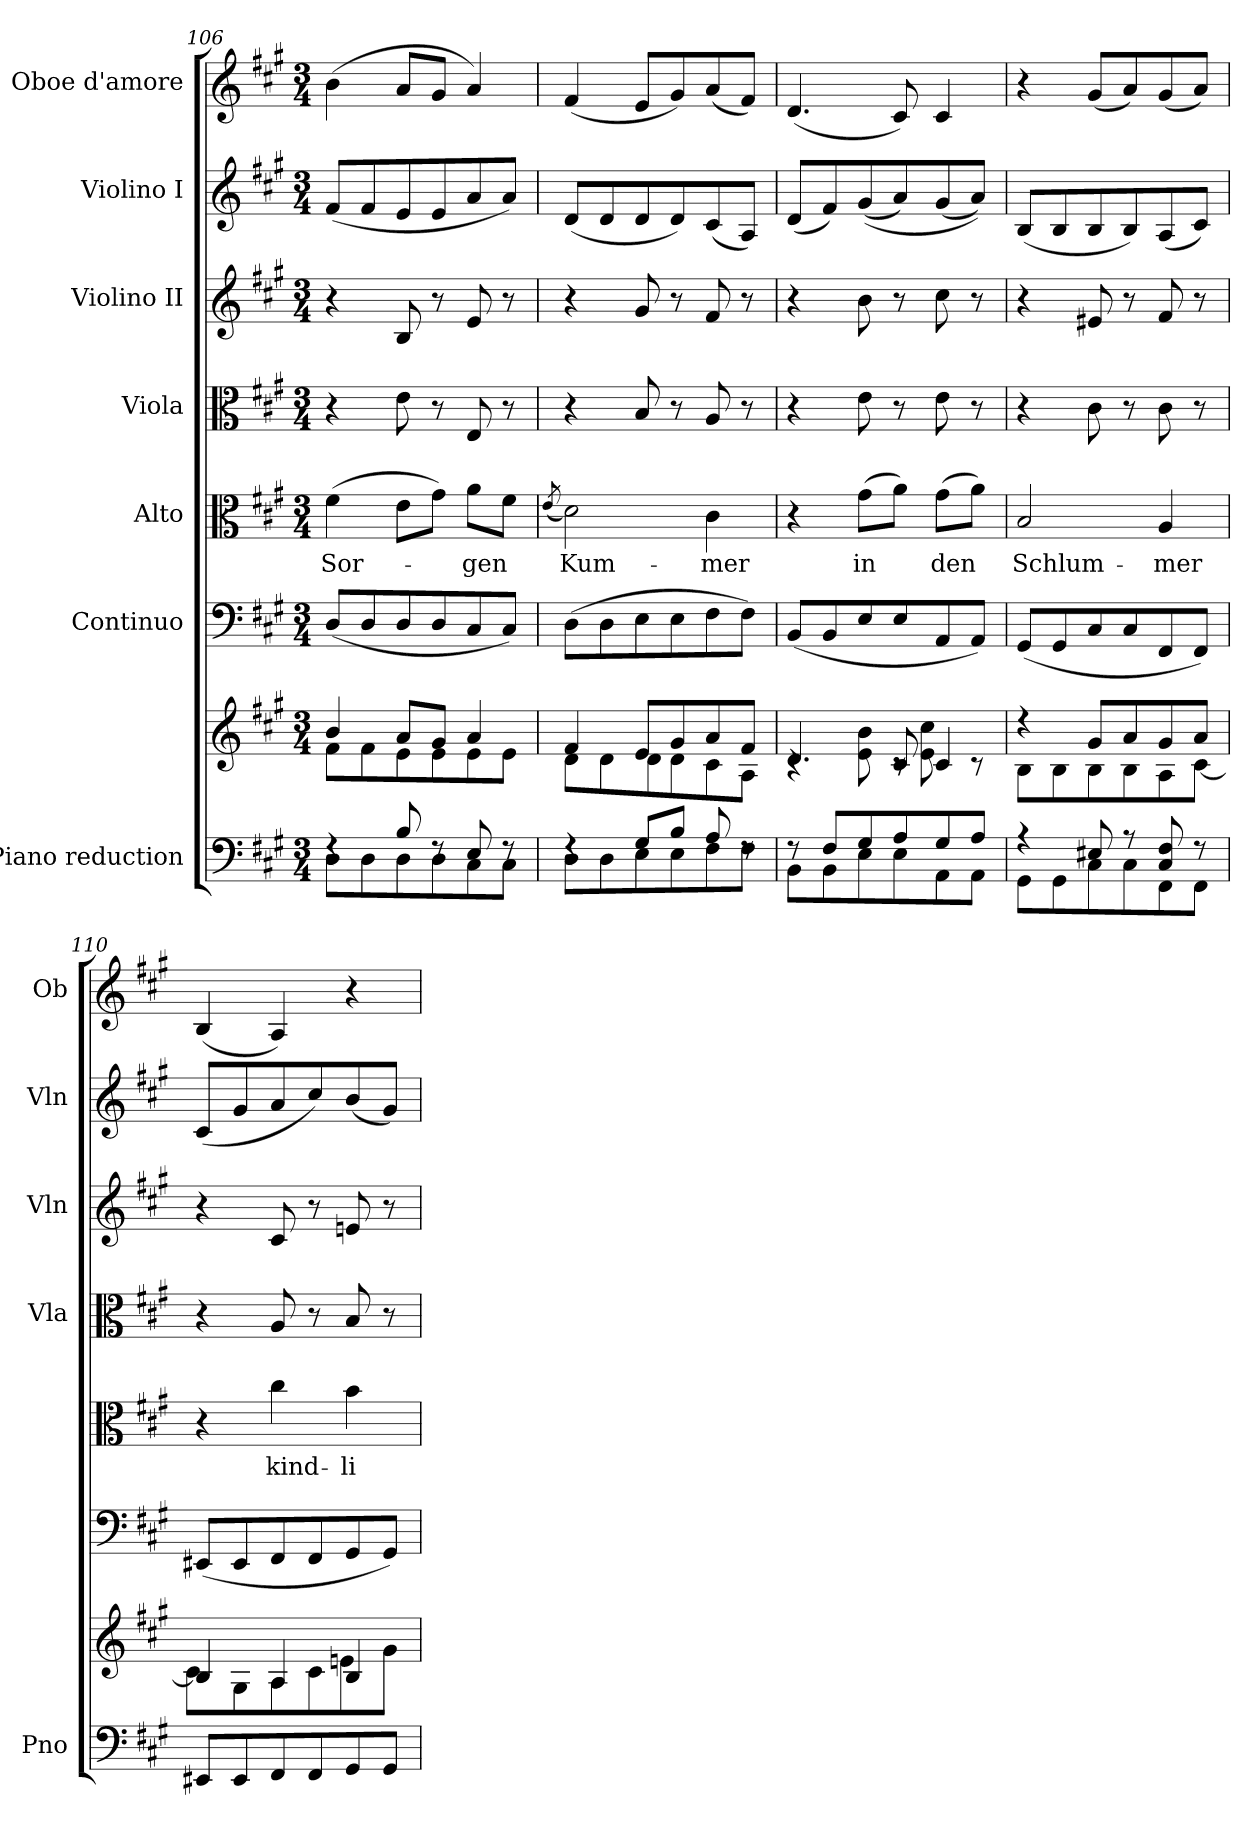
**kern	**kern	**kern	**kern	**text	**kern	**kern	**kern	**kern
*part7	*part7	*part6	*part5	*part5	*part4	*part3	*part2	*part1
*staff8	*staff7	*staff6	*staff5	*staff5	*staff4	*staff3	*staff2	*staff1
*I"Piano reduction	*	*I"Continuo	*I"Alto	*	*I"Viola	*I"Violino II	*I"Violino I	*I"Oboe d'amore
*I'Pno	*	*	*	*	*I'Vla	*I'Vln	*I'Vln	*I'Ob
!!LO:LB:g=z
*clefF4	*clefG2	*clefF4	*clefC3	*	*clefC3	*clefG2	*clefG2	*clefG2
*k[f#c#g#]	*k[f#c#g#]	*k[f#c#g#]	*k[f#c#g#]	*	*k[f#c#g#]	*k[f#c#g#]	*k[f#c#g#]	*k[f#c#g#]
*M3/4	*M3/4	*M3/4	*M3/4	*	*M3/4	*M3/4	*M3/4	*M3/4
=106	=106	=106	=106	=106	=106	=106	=106	=106
*^	*^	*	*	*	*	*	*	*
!	!	!	!	!	!	!LO:LY:b	!	!	!	!
4rF	8D\L	4b/	8f#\L	(<8D/L	(>4f#\	Sor-	4r	4r	(<8f#/L	(>4b\
.	8D\	.	8f#\	8D/	.	.	.	.	8f#/	.
8B/	8D\	8a/L	8e\	8D/	8e\L	.	8e\	8B/	8e/	8a/L
8rF	8D\	8g#/J	8e\	8D/	8g#\J)	.	8r	8r	8e/	8g#/J
!	!	!	!	!	!	!LO:LY:b	!	!	!	!
8E/	8C#\	4a/	8e\	8C#/	8a\L	-gen	8E/	8e/	8a/	4a/)
8rF	8C#\J	.	8e\J	8C#/J)	8f#\J	.	8r	8r	8a/J)	.
=107	=107	=107	=107	=107	=107	=107	=107	=107	=107	=107
.	.	.	.	.	(<8qe/	.	.	.	.	.
!	!	!	!	!	!	!LO:LY:b	!	!	!	!
4rF	8D\L	4f#/	8d\L	(>8D\L	2d\)	Kum-	4r	4r	(<8d/L	(<4f#/
.	8D\	.	8d\	8D\	.	.	.	.	8d/	.
8G#/L	8E\	8e/L	8d\	8E\	.	.	8B/	8g#/	8d/	8e/L
8B/J	8E\	8g#/	8d\	8E\	.	.	8r	8r	8d/)	8g#/)
!	!	!	!	!	!	!LO:LY:b	!	!	!	!
8A/	8F#\	8a/	8c#\	8F#\	4c#\	-mer	8A/	8f#/	(<8c#/	(<8a/
8rF	8F#\J	8f#/J	8A\J	8F#\J)	.	.	8r	8r	8A/J)	8f#/J)
=108	=108	=108	=108	=108	=108	=108	=108	=108	=108	=108
8rF	8BB\L	4.d/	4rc	(<8BB/L	4r	.	4r	4r	(<8d/L	(<4.d/
8F#/L	8BB\	.	.	8BB/	.	.	.	.	8f#/)	.
!	!	!	!	!	!	!LO:LY:b	!	!	!	!
8G#/	8E\	.	8e\ 8b\	8E/	(>8g#\L	in	8e\	8b\	(<(<8g#/	.
8A/	8E\	8c#/	8rc	8E/	8a\J)	.	8r	8r	8a/)	8c#/)
!	!	!	!	!	!	!LO:LY:b	!	!	!	!
8G#/	8AA\	4c#/	8e\ 8cc#\	8AA/	(>8g#\L	den	8e\	8cc#\	(<8g#/	4c#/
8A/J	8AA\J	.	8rc	8AA/J)	8a\J)	.	8r	8r	8a/J))	.
=109	=109	=109	=109	=109	=109	=109	=109	=109	=109	=109
!	!	!	!	!	!	!LO:LY:b	!	!	!	!
4r	8GG#\L	4r	8B\L	(<8GG#/L	2B/	Schlum-	4r	4r	(<8B/L	4r
.	8GG#\	.	8B\	8GG#/	.	.	.	.	8B/	.
8E#X/	8C#\	8g#/L	8B\	8C#/	.	.	8c#\	8e#X/	8B/	(<8g#/L
8r	8C#\	8a/	8B\	8C#/	.	.	8r	8r	8B/)	8a/)
!	!	!	!	!	!	!LO:LY:b	!	!	!	!
8C#/ 8F#/	8FF#\	8g#/	8A\	8FF#/	4A/	-mer	8c#\	8f#/	(<8A/	(<8g#/
8r	8FF#\J	8a/J	[8c#\J	8FF#/J)	.	.	8r	8r	8c#/J)	8a/J)
*v	*v	*	*	*	*	*	*	*	*	*
=110	=110	=110	=110	=110	=110	=110	=110	=110	=110
8EE#X/L	4B/	8c#\L]	(<8EE#X/L	4r	.	4r	4r	(<8c#/L	(<4B/
8EE#/	.	8G#\	8EE#/	.	.	.	.	8g#/	.
!	!	!	!	!	!LO:LY:b	!	!	!	!
8FF#/	4A/	8A\	8FF#/	4cc#\	kind-	8A/	8c#/	8a/	4A/)
8FF#/	.	8c#\	8FF#/	.	.	8r	8r	8cc#/)	.
!	!	!	!	!	!LO:LY:b	!	!	!	!
8GG#/	4B/	8en\	8GG#/	4b\	-li-	8B/	8en/	(<8b/	4r
8GG#/J	.	8g#\J	8GG#/J)	.	.	8r	8r	8g#/J)	.
*	*v	*v	*	*	*	*	*	*	*
=	=	=	=	=	=	=	=	=
*-	*-	*-	*-	*-	*-	*-	*-	*-
